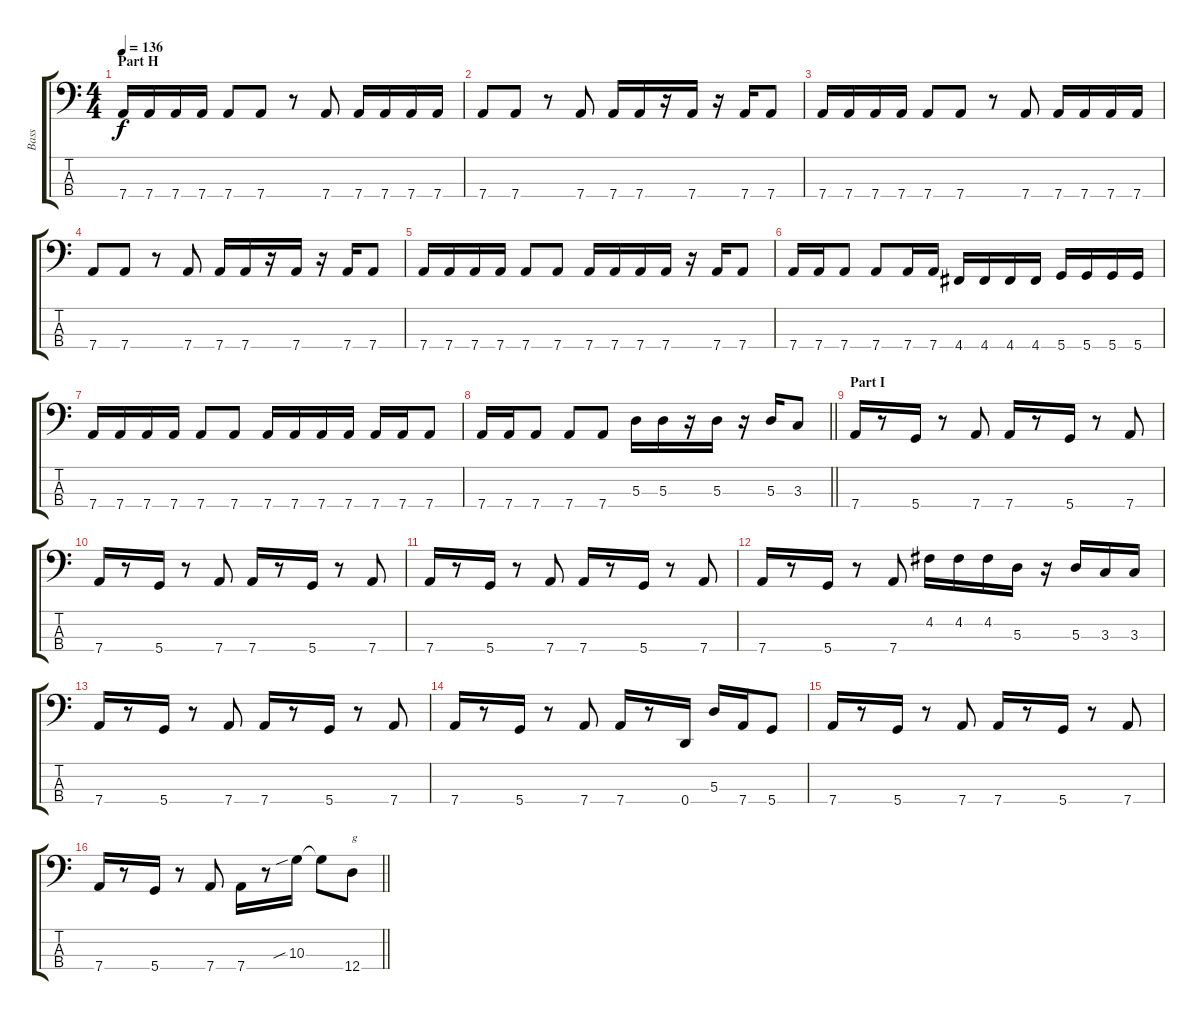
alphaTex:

\track ("Bass" "Bass") {instrument electricbasspick}
\staff {score tabs}
\tuning (G2 D2 A1 D1) {hide}
\ts (4 4)
\section ("" "Part H")
\tempo 136
\clef f4
\ks c
7.4.16{dy f} 7.4.16 7.4.16 7.4.16 7.4.8 7.4.8 r.8 7.4.8 7.4.16 7.4.16 7.4.16 7.4.16 |
7.4.8 7.4.8 r.8 7.4.8 7.4.16 7.4.16 r.16 7.4.16 r.16 7.4.16 7.4.8 |
7.4.16 7.4.16 7.4.16 7.4.16 7.4.8 7.4.8 r.8 7.4.8 7.4.16 7.4.16 7.4.16 7.4.16 |
7.4.8 7.4.8 r.8 7.4.8 7.4.16 7.4.16 r.16 7.4.16 r.16 7.4.16 7.4.8 |
7.4.16 7.4.16 7.4.16 7.4.16 7.4.8 7.4.8 7.4.16 7.4.16 7.4.16 7.4.16 r.16 7.4.16 7.4.8 |
7.4.16 7.4.16 7.4.8 7.4.8 7.4.16 7.4.16 4.4.16 4.4.16 4.4.16 4.4.16 5.4.16 5.4.16 5.4.16 5.4.16 |
7.4.16 7.4.16 7.4.16 7.4.16 7.4.8 7.4.8 7.4.16 7.4.16 7.4.16 7.4.16 7.4.16 7.4.16 7.4.8 |
\barLineRight lightlight
7.4.16 7.4.16 7.4.8 7.4.8 7.4.8 5.3.16 5.3.16 r.16 5.3.16 r.16 5.3.16 3.3.8 |
\section ("" "Part I")
7.4.16 r.8 5.4.16 r.8 7.4.8 7.4.16 r.8 5.4.16 r.8 7.4.8 |
7.4.16 r.8 5.4.16 r.8 7.4.8 7.4.16 r.8 5.4.16 r.8 7.4.8 |
7.4.16 r.8 5.4.16 r.8 7.4.8 7.4.16 r.8 5.4.16 r.8 7.4.8 |
7.4.16 r.8 5.4.16 r.8 7.4.8 4.2.16 4.2.16 4.2.16 5.3.16 r.16 5.3.16 3.3.16 3.3.16 |
7.4.16 r.8 5.4.16 r.8 7.4.8 7.4.16 r.8 5.4.16 r.8 7.4.8 |
7.4.16 r.8 5.4.16 r.8 7.4.8 7.4.16 r.8 0.4.16 5.3.16 7.4.16 5.4.8 |
7.4.16 r.8 5.4.16 r.8 7.4.8 7.4.16 r.8 5.4.16 r.8 7.4.8 |
\barLineRight lightlight
7.4.16 r.8 5.4.16 r.8 7.4.8 7.4.16 r.8 10.3{sib}.16 10.3{t}.8 12.4.8{txt "g"}
